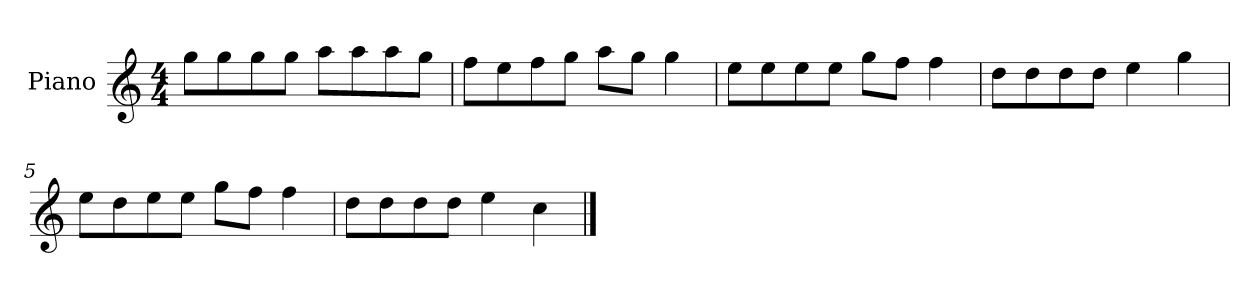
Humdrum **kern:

**kern
*part1
*staff1
*I"Piano
*I'P-no
*clefG2
*k[]
*M4/4
*MM90
=1
8gg\L
8gg\
8gg\
8gg\J
8aa\L
8aa\
8aa\
8gg\J
=2
8ff\L
8ee\
8ff\
8gg\J
8aa\L
8gg\J
4gg\
=3
8ee\L
8ee\
8ee\
8ee\J
8gg\L
8ff\J
4ff\
=4
8dd\L
8dd\
8dd\
8dd\J
4ee\
4gg\
=5
8ee\L
8dd\
8ee\
8ee\J
8gg\L
8ff\J
4ff\
!!LO:LB:g=z
=6
8dd\L
8dd\
8dd\
8dd\J
4ee\
4cc\
==
*-
